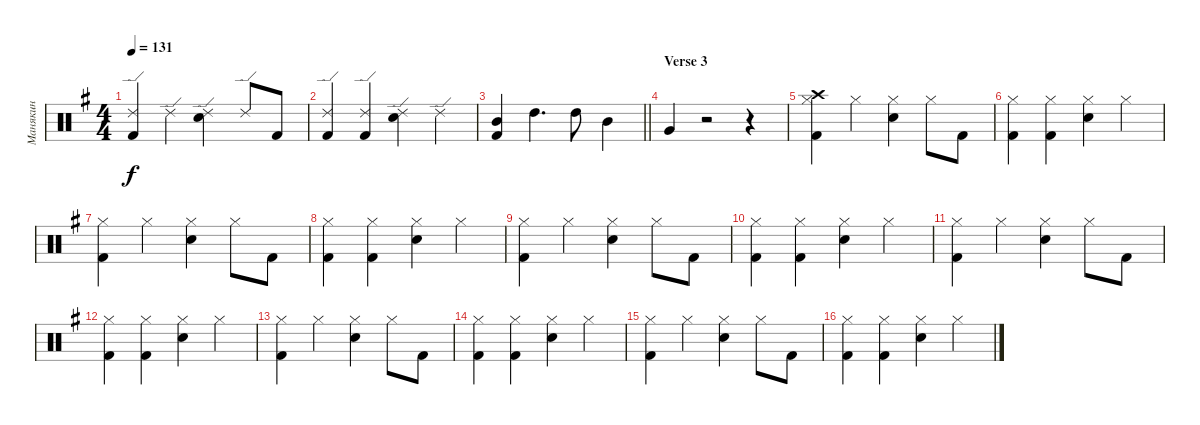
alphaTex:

\track ("Манякин" "Манякин") {instrument percussion}
\staff {score}
\articulation defaults
\ts (4 4)
\tempo 131
\clef neutral
\ks g
("Ride (edge) 2" "Kick (hit) 2").4{dy f} "Ride (edge) 2".4 ("Ride (edge) 2" "Snare (hit) 2").4 "Ride (edge) 2".8 "Kick (hit) 2".8 |
("Ride (edge) 2" "Kick (hit) 2").4 ("Ride (edge) 2" "Kick (hit) 2").4 ("Ride (edge) 2" "Snare (hit) 2").4 "Ride (edge) 2".4 |
\barLineRight lightlight
("Mid Tom (hit)" "Kick (hit) 2").4 "High Tom (hit)".4{d} "High Tom (hit)".8 "Mid Tom (hit)".4 |
\section ("" "Verse 3")
"Very Low Tom (hit)".4 r.2 r.4 |
("Crash high (hit)" "Hi-Hat (closed)" "Kick (hit) 2").4 "Hi-Hat (closed)".4 ("Hi-Hat (closed)" "Snare (hit) 2").4 "Hi-Hat (closed)".8 "Kick (hit) 2".8 |
("Hi-Hat (closed)" "Kick (hit) 2").4 ("Hi-Hat (closed)" "Kick (hit) 2").4 ("Hi-Hat (closed)" "Snare (hit) 2").4 "Hi-Hat (closed)".4 |
("Hi-Hat (closed)" "Kick (hit) 2").4 "Hi-Hat (closed)".4 ("Hi-Hat (closed)" "Snare (hit) 2").4 "Hi-Hat (closed)".8 "Kick (hit) 2".8 |
("Hi-Hat (closed)" "Kick (hit) 2").4 ("Hi-Hat (closed)" "Kick (hit) 2").4 ("Hi-Hat (closed)" "Snare (hit) 2").4 "Hi-Hat (closed)".4 |
("Hi-Hat (closed)" "Kick (hit) 2").4 "Hi-Hat (closed)".4 ("Hi-Hat (closed)" "Snare (hit) 2").4 "Hi-Hat (closed)".8 "Kick (hit) 2".8 |
("Hi-Hat (closed)" "Kick (hit) 2").4 ("Hi-Hat (closed)" "Kick (hit) 2").4 ("Hi-Hat (closed)" "Snare (hit) 2").4 "Hi-Hat (closed)".4 |
("Hi-Hat (closed)" "Kick (hit) 2").4 "Hi-Hat (closed)".4 ("Hi-Hat (closed)" "Snare (hit) 2").4 "Hi-Hat (closed)".8 "Kick (hit) 2".8 |
("Hi-Hat (closed)" "Kick (hit) 2").4 ("Hi-Hat (closed)" "Kick (hit) 2").4 ("Hi-Hat (closed)" "Snare (hit) 2").4 "Hi-Hat (closed)".4 |
("Hi-Hat (closed)" "Kick (hit) 2").4 "Hi-Hat (closed)".4 ("Hi-Hat (closed)" "Snare (hit) 2").4 "Hi-Hat (closed)".8 "Kick (hit) 2".8 |
("Hi-Hat (closed)" "Kick (hit) 2").4 ("Hi-Hat (closed)" "Kick (hit) 2").4 ("Hi-Hat (closed)" "Snare (hit) 2").4 "Hi-Hat (closed)".4 |
("Hi-Hat (closed)" "Kick (hit) 2").4 "Hi-Hat (closed)".4 ("Hi-Hat (closed)" "Snare (hit) 2").4 "Hi-Hat (closed)".8 "Kick (hit) 2".8 |
("Hi-Hat (closed)" "Kick (hit) 2").4 ("Hi-Hat (closed)" "Kick (hit) 2").4 ("Hi-Hat (closed)" "Snare (hit) 2").4 "Hi-Hat (closed)".4
